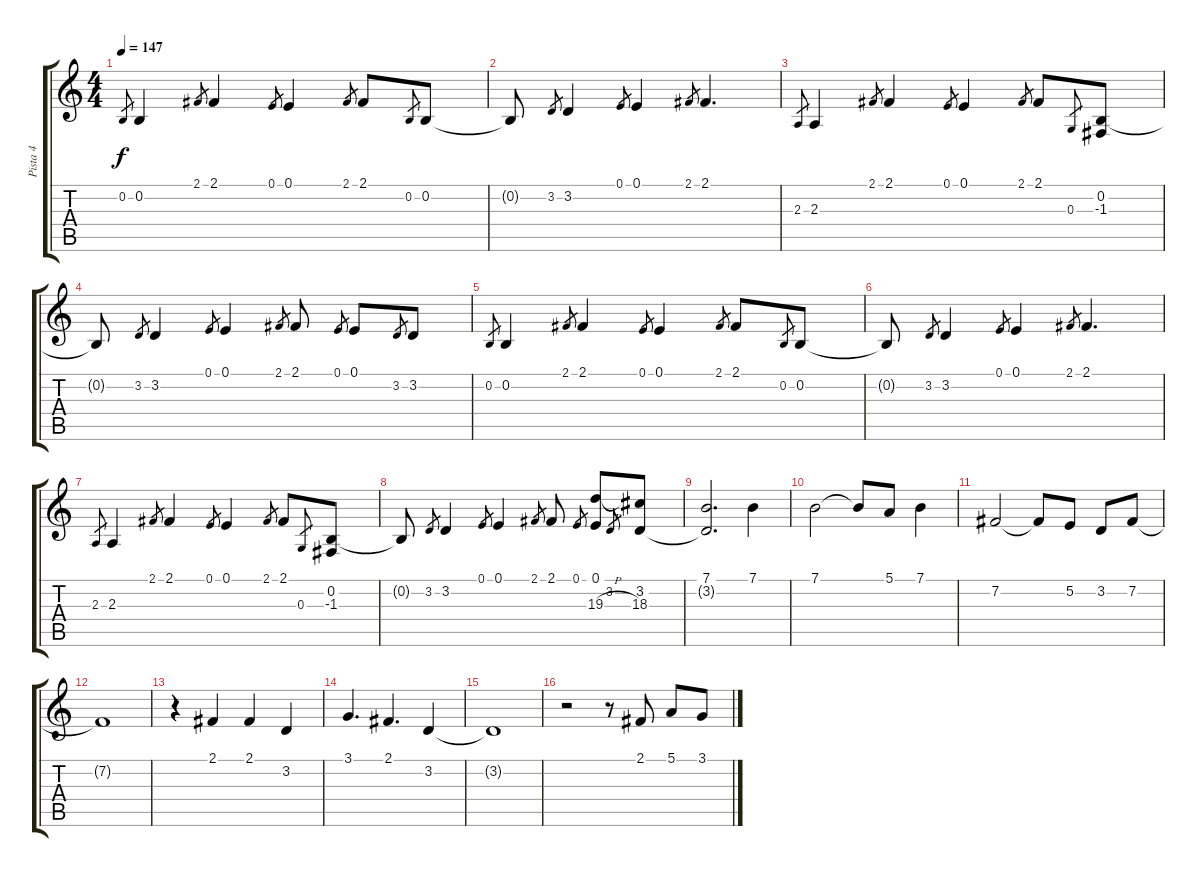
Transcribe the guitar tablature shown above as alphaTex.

\track ("Pista 4" "Pista 4") {instrument altosax}
\staff {score tabs}
\tuning (E4 B3 G3 D3 A2 E2) {hide}
\ts (4 4)
\tempo 147
\clef g2
\ks c
0.2.8{gr dy f} 0.2.4 2.1.8{gr} 2.1.4 0.1.8{gr} 0.1.4 2.1.8{gr} 2.1.8 0.2.8{gr} 0.2.8 |
0.2{t}.8 3.2.8{gr} 3.2.4 0.1.8{gr} 0.1.4 2.1.8{gr} 2.1.4{d} |
2.3.8{gr} 2.3.4 2.1.8{gr} 2.1.4 0.1.8{gr} 0.1.4 2.1.8{gr} 2.1.8 0.3.8{gr} (0.2 -1.3).8 |
0.2{t}.8 3.2.8{gr} 3.2.4 0.1.8{gr} 0.1.4 2.1.8{gr} 2.1.8 0.1.8{gr} 0.1.8 3.2.8{gr} 3.2.8 |
0.2.8{gr} 0.2.4 2.1.8{gr} 2.1.4 0.1.8{gr} 0.1.4 2.1.8{gr} 2.1.8 0.2.8{gr} 0.2.8 |
0.2{t}.8 3.2.8{gr} 3.2.4 0.1.8{gr} 0.1.4 2.1.8{gr} 2.1.4{d} |
2.3.8{gr} 2.3.4 2.1.8{gr} 2.1.4 0.1.8{gr} 0.1.4 2.1.8{gr} 2.1.8 0.3.8{gr} (0.2 -1.3).8 |
0.2{t}.8 3.2.8{gr} 3.2.4 0.1.8{gr} 0.1.4 2.1.8{gr} 2.1.8 0.1.8{gr} (0.1 19.3{h}).8 3.2.8{gr} (3.2 18.3).8 |
(7.1 3.2{t}).2{d} 7.1.4 |
7.1.2 7.1{t}.8 5.1.8 7.1.4 |
7.2.2 7.2{t}.8 5.2.8 3.2.8 7.2.8 |
7.2{t}.1 |
r.4 2.1.4 2.1.4 3.2.4 |
3.1.4{d} 2.1.4{d} 3.2.4 |
3.2{t}.1 |
r.2 r.8 2.1.8 5.1.8 3.1.8
